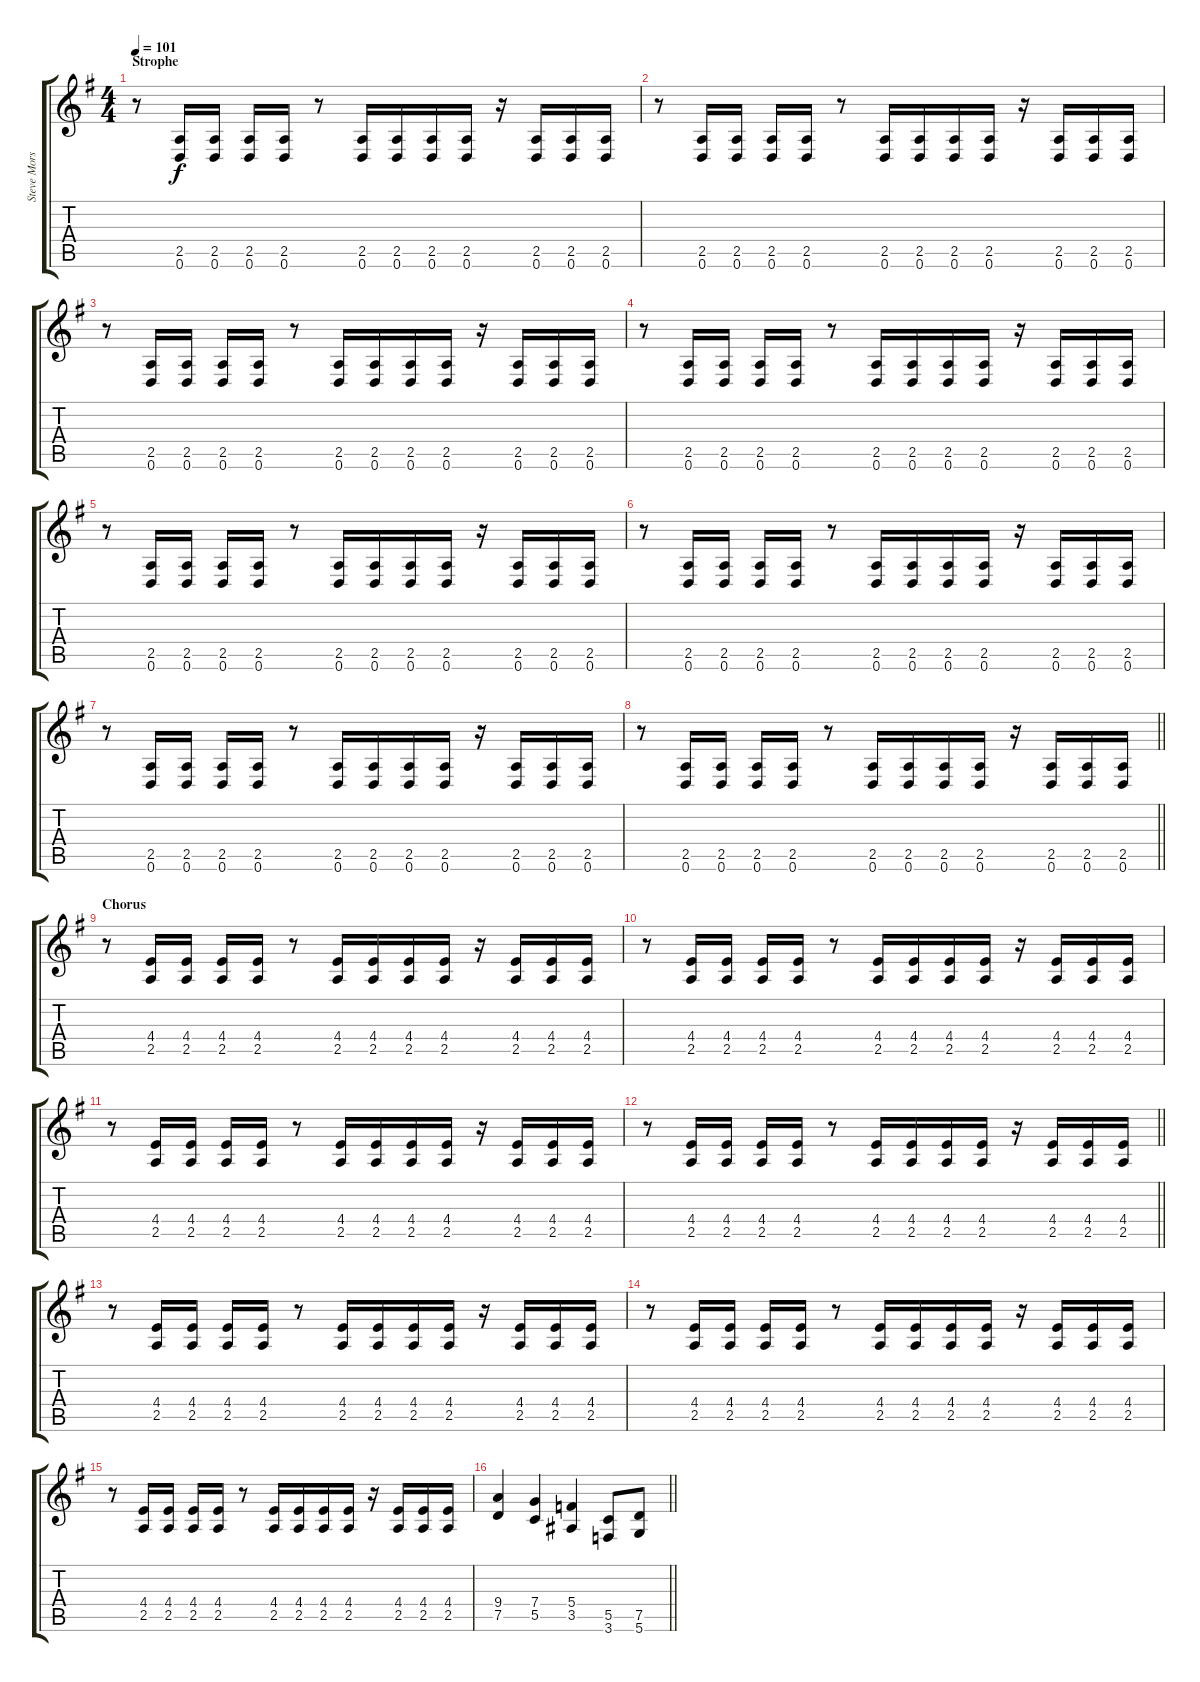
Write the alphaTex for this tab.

\track ("Steve Morse" "Steve Mors") {instrument distortionguitar}
\staff {score tabs}
\tuning (D4 A3 F3 C3 G2 D2) {hide}
\ts (4 4)
\section ("" "Strophe")
\tempo 101
\clef g2
\ks g
r.8{dy f} (2.5 0.6).16 (2.5 0.6).16 (2.5 0.6).16 (2.5 0.6).16 r.8 (2.5 0.6).16 (2.5 0.6).16 (2.5 0.6).16 (2.5 0.6).16 r.16 (2.5 0.6).16 (2.5 0.6).16 (2.5 0.6).16 |
r.8 (2.5 0.6).16 (2.5 0.6).16 (2.5 0.6).16 (2.5 0.6).16 r.8 (2.5 0.6).16 (2.5 0.6).16 (2.5 0.6).16 (2.5 0.6).16 r.16 (2.5 0.6).16 (2.5 0.6).16 (2.5 0.6).16 |
r.8 (2.5 0.6).16 (2.5 0.6).16 (2.5 0.6).16 (2.5 0.6).16 r.8 (2.5 0.6).16 (2.5 0.6).16 (2.5 0.6).16 (2.5 0.6).16 r.16 (2.5 0.6).16 (2.5 0.6).16 (2.5 0.6).16 |
r.8 (2.5 0.6).16 (2.5 0.6).16 (2.5 0.6).16 (2.5 0.6).16 r.8 (2.5 0.6).16 (2.5 0.6).16 (2.5 0.6).16 (2.5 0.6).16 r.16 (2.5 0.6).16 (2.5 0.6).16 (2.5 0.6).16 |
r.8 (2.5 0.6).16 (2.5 0.6).16 (2.5 0.6).16 (2.5 0.6).16 r.8 (2.5 0.6).16 (2.5 0.6).16 (2.5 0.6).16 (2.5 0.6).16 r.16 (2.5 0.6).16 (2.5 0.6).16 (2.5 0.6).16 |
r.8 (2.5 0.6).16 (2.5 0.6).16 (2.5 0.6).16 (2.5 0.6).16 r.8 (2.5 0.6).16 (2.5 0.6).16 (2.5 0.6).16 (2.5 0.6).16 r.16 (2.5 0.6).16 (2.5 0.6).16 (2.5 0.6).16 |
r.8 (2.5 0.6).16 (2.5 0.6).16 (2.5 0.6).16 (2.5 0.6).16 r.8 (2.5 0.6).16 (2.5 0.6).16 (2.5 0.6).16 (2.5 0.6).16 r.16 (2.5 0.6).16 (2.5 0.6).16 (2.5 0.6).16 |
\barLineRight lightlight
r.8 (2.5 0.6).16 (2.5 0.6).16 (2.5 0.6).16 (2.5 0.6).16 r.8 (2.5 0.6).16 (2.5 0.6).16 (2.5 0.6).16 (2.5 0.6).16 r.16 (2.5 0.6).16 (2.5 0.6).16 (2.5 0.6).16 |
\section ("" "Chorus")
r.8 (4.4 2.5).16 (4.4 2.5).16 (4.4 2.5).16 (4.4 2.5).16 r.8 (4.4 2.5).16 (4.4 2.5).16 (4.4 2.5).16 (4.4 2.5).16 r.16 (4.4 2.5).16 (4.4 2.5).16 (4.4 2.5).16 |
r.8 (4.4 2.5).16 (4.4 2.5).16 (4.4 2.5).16 (4.4 2.5).16 r.8 (4.4 2.5).16 (4.4 2.5).16 (4.4 2.5).16 (4.4 2.5).16 r.16 (4.4 2.5).16 (4.4 2.5).16 (4.4 2.5).16 |
r.8 (4.4 2.5).16 (4.4 2.5).16 (4.4 2.5).16 (4.4 2.5).16 r.8 (4.4 2.5).16 (4.4 2.5).16 (4.4 2.5).16 (4.4 2.5).16 r.16 (4.4 2.5).16 (4.4 2.5).16 (4.4 2.5).16 |
\barLineRight lightlight
r.8 (4.4 2.5).16 (4.4 2.5).16 (4.4 2.5).16 (4.4 2.5).16 r.8 (4.4 2.5).16 (4.4 2.5).16 (4.4 2.5).16 (4.4 2.5).16 r.16 (4.4 2.5).16 (4.4 2.5).16 (4.4 2.5).16 |
r.8 (4.4 2.5).16 (4.4 2.5).16 (4.4 2.5).16 (4.4 2.5).16 r.8 (4.4 2.5).16 (4.4 2.5).16 (4.4 2.5).16 (4.4 2.5).16 r.16 (4.4 2.5).16 (4.4 2.5).16 (4.4 2.5).16 |
r.8 (4.4 2.5).16 (4.4 2.5).16 (4.4 2.5).16 (4.4 2.5).16 r.8 (4.4 2.5).16 (4.4 2.5).16 (4.4 2.5).16 (4.4 2.5).16 r.16 (4.4 2.5).16 (4.4 2.5).16 (4.4 2.5).16 |
r.8 (4.4 2.5).16 (4.4 2.5).16 (4.4 2.5).16 (4.4 2.5).16 r.8 (4.4 2.5).16 (4.4 2.5).16 (4.4 2.5).16 (4.4 2.5).16 r.16 (4.4 2.5).16 (4.4 2.5).16 (4.4 2.5).16 |
\barLineRight lightlight
(9.4 7.5).4 (7.4 5.5).4 (5.4 3.5).4 (5.5 3.6).8 (7.5 5.6).8
